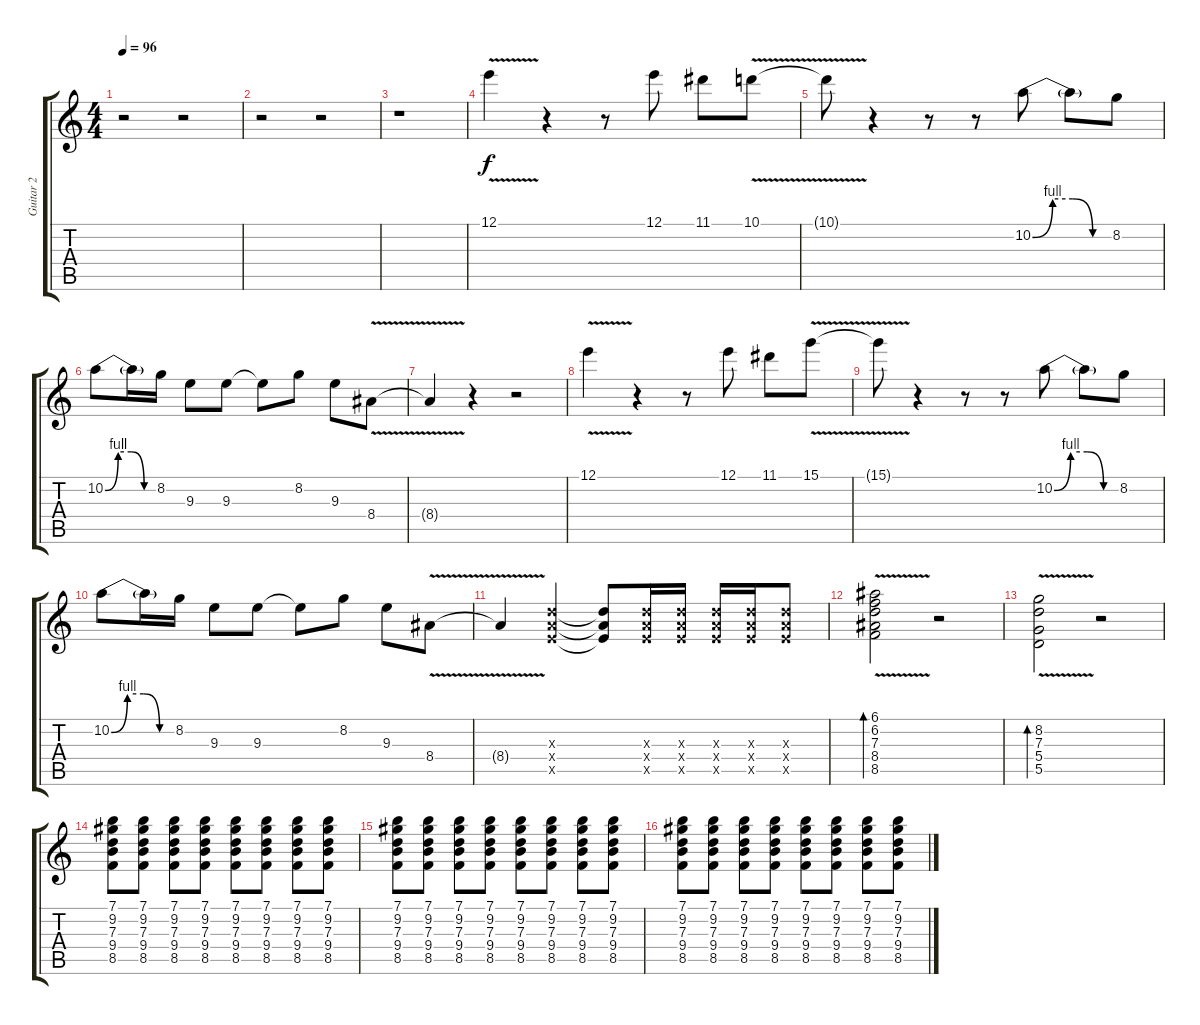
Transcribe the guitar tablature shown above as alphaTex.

\track ("Guitar 2" "Guitar 2") {instrument overdrivenguitar}
\staff {score tabs}
\tuning (E4 B3 G3 D3 A2 E2) {hide}
\ts (4 4)
\tempo 96
\clef g2
\ks c
r.2{dy f} r.2 |
r.2 r.2 |
r.1 |
12.1{v}.4 r.4 r.8 12.1.8 11.1.8 10.1{v}.8 |
10.1{v t}.8 r.4 r.8 r.8 10.2{be (custom 0 0 15 4 30 4 45 0 60 0)}.8 10.2{t}.8 8.2.8 |
10.2{be (custom 0 0 15 4 30 4 45 0 60 0)}.8 10.2{t}.16 8.2.16 9.3.8 9.3.8 9.3{t}.8 8.2.8 9.3.8 8.4{v}.8 |
8.4{v t}.4 r.4 r.2 |
12.1{v}.4 r.4 r.8 12.1.8 11.1.8 15.1{v}.8 |
15.1{v t}.8 r.4 r.8 r.8 10.2{be (custom 0 0 15 4 30 4 45 0 60 0)}.8 10.2{t}.8 8.2.8 |
10.2{be (custom 0 0 15 4 30 4 45 0 60 0)}.8 10.2{t}.16 8.2.16 9.3.8 9.3.8 9.3{t}.8 8.2.8 9.3.8 8.4{v}.8 |
8.4{v t}.4 (7.3{x} 7.4{x} 7.5{x}).4 (7.3{t} 7.4{t} 7.5{t}).8 (7.3{x} 7.4{x} 7.5{x}).16 (7.3{x} 7.4{x} 7.5{x}).16 (7.3{x} 7.4{x} 7.5{x}).16 (7.3{x} 7.4{x} 7.5{x}).16 (7.3{x} 7.4{x} 7.5{x}).8 |
(6.1{v} 6.2{v} 7.3{v} 8.4{v} 8.5{v}).2{bd 120} r.2 |
(8.2{v} 7.3{v} 5.4{v} 5.5{v}).2{bd 120} r.2 |
(7.1 9.2 7.3 9.4 8.5).8 (7.1 9.2 7.3 9.4 8.5).8 (7.1 9.2 7.3 9.4 8.5).8 (7.1 9.2 7.3 9.4 8.5).8 (7.1 9.2 7.3 9.4 8.5).8 (7.1 9.2 7.3 9.4 8.5).8 (7.1 9.2 7.3 9.4 8.5).8 (7.1 9.2 7.3 9.4 8.5).8 |
(7.1 9.2 7.3 9.4 8.5).8 (7.1 9.2 7.3 9.4 8.5).8 (7.1 9.2 7.3 9.4 8.5).8 (7.1 9.2 7.3 9.4 8.5).8 (7.1 9.2 7.3 9.4 8.5).8 (7.1 9.2 7.3 9.4 8.5).8 (7.1 9.2 7.3 9.4 8.5).8 (7.1 9.2 7.3 9.4 8.5).8 |
(7.1 9.2 7.3 9.4 8.5).8 (7.1 9.2 7.3 9.4 8.5).8 (7.1 9.2 7.3 9.4 8.5).8 (7.1 9.2 7.3 9.4 8.5).8 (7.1 9.2 7.3 9.4 8.5).8 (7.1 9.2 7.3 9.4 8.5).8 (7.1 9.2 7.3 9.4 8.5).8 (7.1 9.2 7.3 9.4 8.5).8
